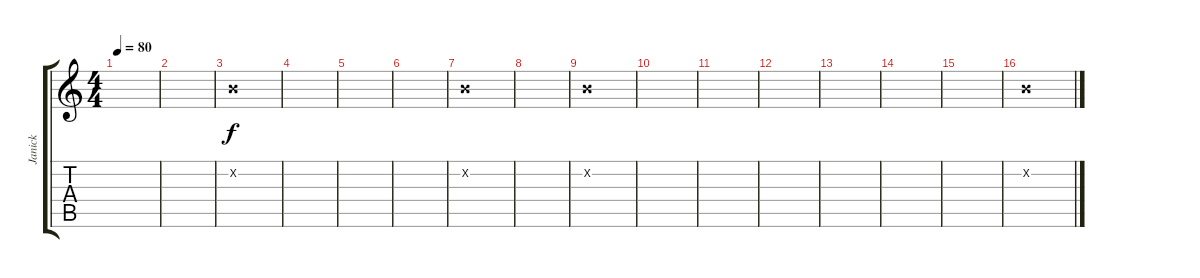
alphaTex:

\track ("Janick" "Janick") {instrument distortionguitar}
\staff {score tabs}
\tuning (E4 B3 G3 D3 A2 E2) {hide}
\ts (4 4)
\tempo 80
\clef g2
\ks c
|
|
0.2{x}.1 |
|
|
|
0.2{x}.1 |
|
0.2{x}.1 |
|
|
|
|
|
|
0.2{x}.1
